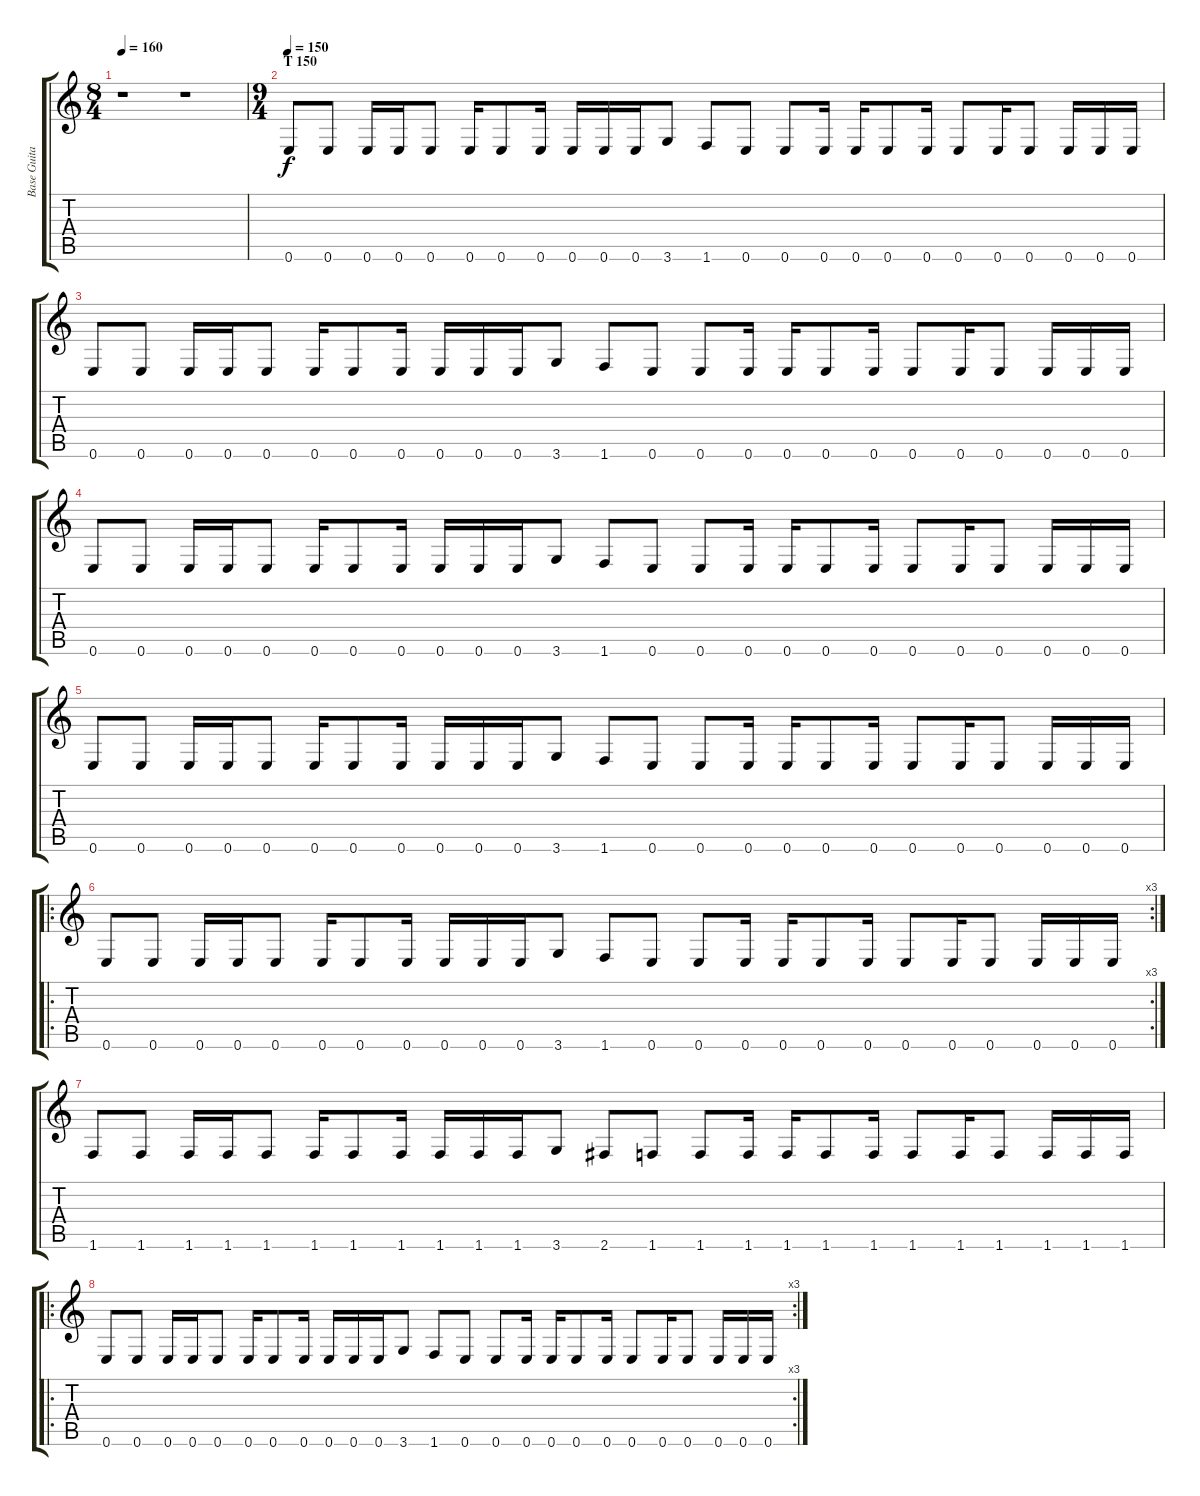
\track ("Base Guitar - Leo" "Base Guita") {instrument distortionguitar}
\staff {score tabs}
\tuning (E4 B3 G3 D3 A2 E2) {hide}
\ts (8 4)
\tempo 160
\clef g2
\ks c
r.1{dy f} r.1 |
\ts (9 4)
\section ("" "T 150")
\tempo 150
0.6.8 0.6.8 0.6.16 0.6.16 0.6.8 0.6.16 0.6.8 0.6.16 0.6.16 0.6.16 0.6.16 3.6.8 1.6.8 0.6.8 0.6.8 0.6.16 0.6.16 0.6.8 0.6.16 0.6.8 0.6.16 0.6.8 0.6.16 0.6.16 0.6.16 |
0.6.8 0.6.8 0.6.16 0.6.16 0.6.8 0.6.16 0.6.8 0.6.16 0.6.16 0.6.16 0.6.16 3.6.8 1.6.8 0.6.8 0.6.8 0.6.16 0.6.16 0.6.8 0.6.16 0.6.8 0.6.16 0.6.8 0.6.16 0.6.16 0.6.16 |
0.6.8 0.6.8 0.6.16 0.6.16 0.6.8 0.6.16 0.6.8 0.6.16 0.6.16 0.6.16 0.6.16 3.6.8 1.6.8 0.6.8 0.6.8 0.6.16 0.6.16 0.6.8 0.6.16 0.6.8 0.6.16 0.6.8 0.6.16 0.6.16 0.6.16 |
0.6.8 0.6.8 0.6.16 0.6.16 0.6.8 0.6.16 0.6.8 0.6.16 0.6.16 0.6.16 0.6.16 3.6.8 1.6.8 0.6.8 0.6.8 0.6.16 0.6.16 0.6.8 0.6.16 0.6.8 0.6.16 0.6.8 0.6.16 0.6.16 0.6.16 |
\ro
\rc 3
0.6.8 0.6.8 0.6.16 0.6.16 0.6.8 0.6.16 0.6.8 0.6.16 0.6.16 0.6.16 0.6.16 3.6.8 1.6.8 0.6.8 0.6.8 0.6.16 0.6.16 0.6.8 0.6.16 0.6.8 0.6.16 0.6.8 0.6.16 0.6.16 0.6.16 |
1.6.8 1.6.8 1.6.16 1.6.16 1.6.8 1.6.16 1.6.8 1.6.16 1.6.16 1.6.16 1.6.16 3.6.8 2.6.8 1.6.8 1.6.8 1.6.16 1.6.16 1.6.8 1.6.16 1.6.8 1.6.16 1.6.8 1.6.16 1.6.16 1.6.16 |
\ro
\rc 3
0.6.8 0.6.8 0.6.16 0.6.16 0.6.8 0.6.16 0.6.8 0.6.16 0.6.16 0.6.16 0.6.16 3.6.8 1.6.8 0.6.8 0.6.8 0.6.16 0.6.16 0.6.8 0.6.16 0.6.8 0.6.16 0.6.8 0.6.16 0.6.16 0.6.16
